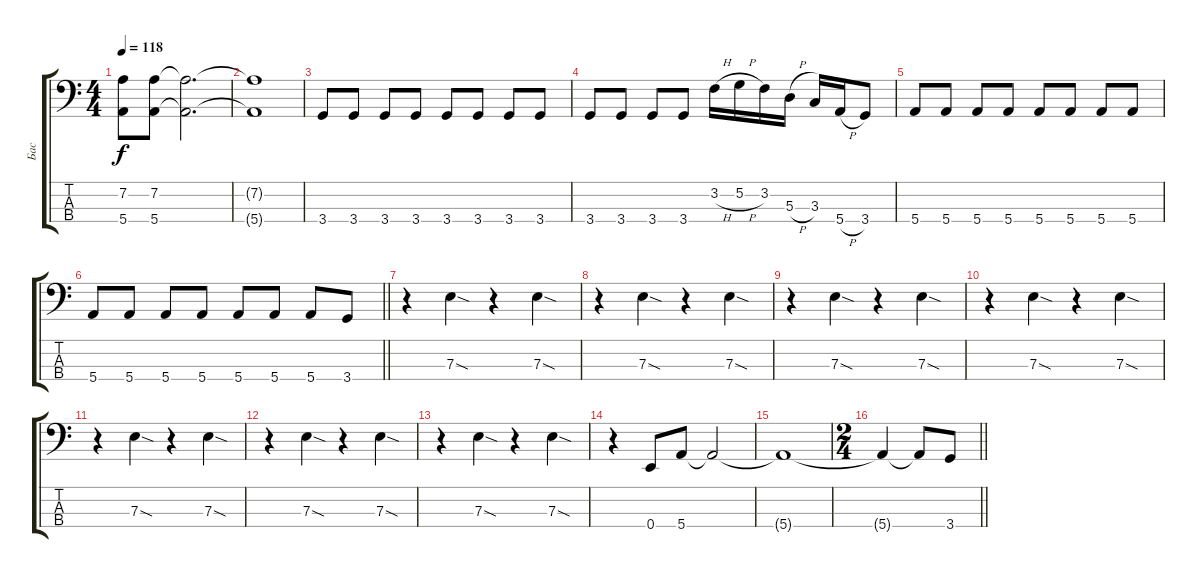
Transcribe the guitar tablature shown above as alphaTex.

\track ("Бас" "Бас") {instrument electricbasspick}
\staff {score tabs}
\tuning (G2 D2 A1 E1) {hide}
\ts (4 4)
\tempo 118
\clef f4
\ks c
(7.2 5.4).8{dy f} (7.2 5.4).8 (7.2{t} 5.4{t}).2{d} |
(7.2{t} 5.4{t}).1 |
3.4.8 3.4.8 3.4.8 3.4.8 3.4.8 3.4.8 3.4.8 3.4.8 |
3.4.8 3.4.8 3.4.8 3.4.8 3.2{h}.16 5.2{h}.16 3.2.16 5.3{h}.16 3.3.16 5.4{h}.16 3.4.8 |
5.4.8 5.4.8 5.4.8 5.4.8 5.4.8 5.4.8 5.4.8 5.4.8 |
\barLineRight lightlight
5.4.8 5.4.8 5.4.8 5.4.8 5.4.8 5.4.8 5.4.8 3.4.8 |
r.4 7.3{sod}.4 r.4 7.3{sod}.4 |
r.4 7.3{sod}.4 r.4 7.3{sod}.4 |
r.4 7.3{sod}.4 r.4 7.3{sod}.4 |
r.4 7.3{sod}.4 r.4 7.3{sod}.4 |
r.4 7.3{sod}.4 r.4 7.3{sod}.4 |
r.4 7.3{sod}.4 r.4 7.3{sod}.4 |
r.4 7.3{sod}.4 r.4 7.3{sod}.4 |
r.4 0.4.8 5.4.8 5.4{t}.2 |
5.4{t}.1 |
\ts (2 4)
\barLineRight lightlight
5.4{t}.4 5.4{t}.8 3.4.8
